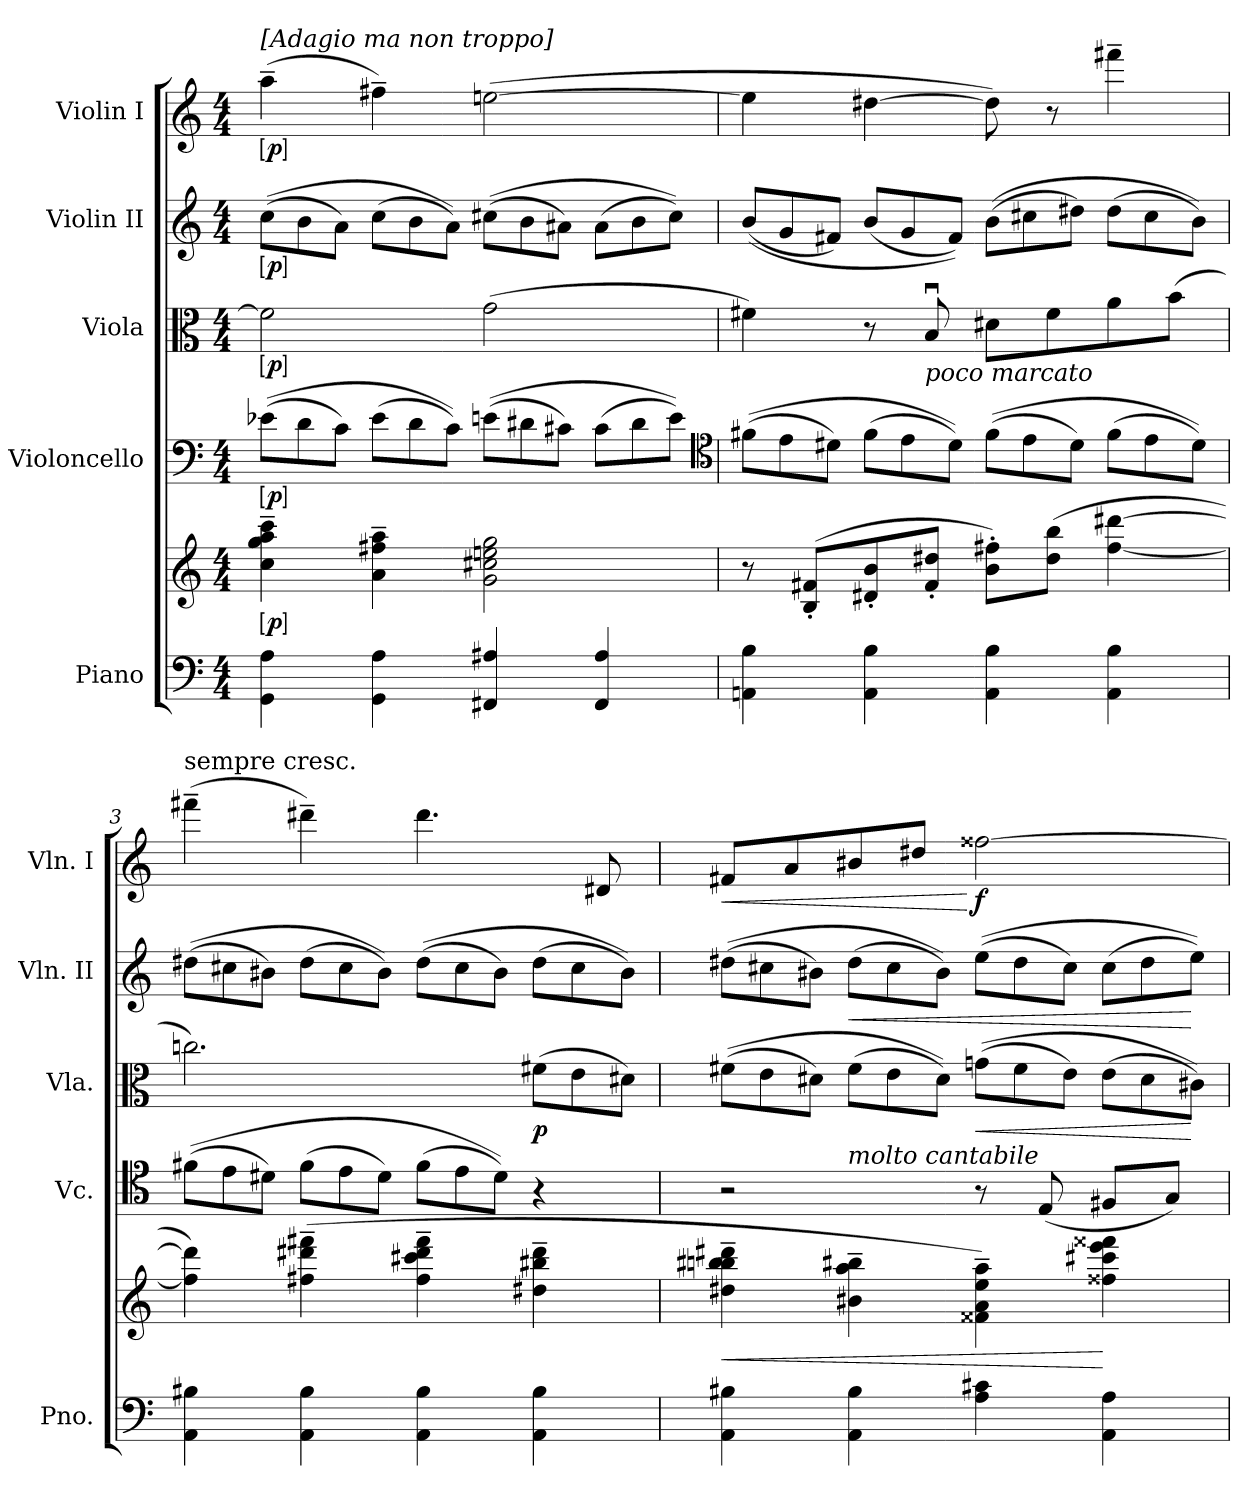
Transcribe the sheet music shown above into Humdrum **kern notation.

**kern	**kern	**dynam	**kern	**dynam	**kern	**dynam	**kern	**dynam	**kern	**dynam
*part5	*part5	*part5	*part4	*part4	*part3	*part3	*part2	*part2	*part1	*part1
*staff6	*staff5	*staff5/6	*staff4	*staff4	*staff3	*staff3	*staff2	*staff2	*staff1	*staff1
*I"Piano	*	*	*I"Violoncello	*	*I"Viola	*	*I"Violin II	*	*I"Violin I	*
*I'Pno.	*	*	*I'Vc.	*	*I'Vla.	*	*I'Vln. II	*	*I'Vln. I	*
*clefF4	*clefG2	*	*clefF4	*	*clefC3	*	*clefG2	*	*clefG2	*
*k[]	*k[]	*	*k[]	*	*k[]	*	*k[]	*	*k[]	*
*M4/4	*M4/4	*	*M4/4	*	*M4/4	*	*M4/4	*	*M4/4	*
*	*	*	*Xtuplet	*	*	*	*Xtuplet	*	*	*
=1	=1	=1	=1	=1	=1	=1	=1	=1	=1	=1
!	!	!	!	!	!	!	!	!	!LO:TX:a:B:t=[Adagio ma non troppo]	!
!	!	!LO:DY:ed=brack	!	!LO:DY:ed=brack	!	!LO:DY:ed=brack	!	!LO:DY:ed=brack	!	!LO:DY:ed=brack
4GG 4A	4cc~ 4gg~ 4aa~ 4ccc~	p	((12e-XL	p	2f#j]	p	((12ccL	p	(4aa~	p
.	.	.	12d	.	.	.	12b	.	.	.
.	.	.	12cJ)	.	.	.	12aJ)	.	.	.
4GG 4A	4a~ 4ff#X~ 4aa~	.	(12e-L	.	.	.	(12ccL	.	4ff#X~)	.
.	.	.	12d	.	.	.	12b	.	.	.
.	.	.	12cJ))	.	.	.	12aJ))	.	.	.
4FF#X 4A#X	2g 2cc#X 2een 2gg	.	((12enL	.	(2g	.	((12cc#XL	.	([2een	.
.	.	.	12d#X	.	.	.	12b	.	.	.
.	.	.	12c#XJ)	.	.	.	12a#XJ)	.	.	.
4FF# 4A#	.	.	(12c#L	.	.	.	(12a#L	.	.	.
.	.	.	12d#	.	.	.	12b	.	.	.
.	.	.	12eJ))	.	.	.	12cc#J))	.	.	.
*	*	*	*clefC4	*	*	*	*	*	*	*
=2	=2	=2	=2	=2	=2	=2	=2	=2	=2	=2
4AAn 4B	8r	.	((12f#XL	.	4f#X)	.	((12bL	.	4ee]	.
.	.	.	12e	.	.	.	12g	.	.	.
.	(8B' 8f#X'L	.	.	.	.	.	.	.	.	.
.	.	.	12d#XJ)	.	.	.	12f#XJ)	.	.	.
4AA 4B	8d#X' 8b'	.	(12f#L	.	8r	.	(12bL	.	[4dd#X	.
.	.	.	12e	.	.	.	12g	.	.	.
!	!	!	!	!	!LO:TX:b:i:t=poco marcato	!	!	!	!	!
.	8f#' 8dd#X'J	.	.	.	8Bu	.	.	.	.	.
.	.	.	12d#J))	.	.	.	12f#J))	.	.	.
4AA 4B	8b' 8ff#X'L)	.	((12f#L	.	8d#XL	.	((12bL	.	8dd#])	.
.	.	.	12e	.	.	.	12cc#X	.	.	.
.	(8dd# 8bbJ	.	.	.	8f#	.	.	.	8r	.
.	.	.	12d#J)	.	.	.	12dd#XJ)	.	.	.
4AA 4B	[4ff# [4ddd#X	.	(12f#L	.	8a	.	(12dd#L	.	4fff#X~	.
.	.	.	12e	.	.	.	12cc#	.	.	.
.	.	.	.	.	(8bJ	.	.	.	.	.
.	.	.	12d#J))	.	.	.	12bJ))	.	.	.
=3	=3	=3	=3	=3	=3	=3	=3	=3	=3	=3
!	!	!	!	!	!	!	!	!	!LO:TX:t=sempre cresc.	!
4AA 4B#X	4ff#] 4ddd#])	.	((12f#XL	.	2.ccn)	.	((12dd#XL	.	(4fff#X~	.
.	.	.	12e	.	.	.	12cc#X	.	.	.
.	.	.	12d#XJ)	.	.	.	12b#XJ)	.	.	.
4AA 4B#	(4ff#X~ 4ddd#X~ 4fff#X~	.	(12f#L	.	.	.	(12dd#L	.	4ddd#X~)	.
.	.	.	12e	.	.	.	12cc#	.	.	.
.	.	.	12d#J)	.	.	.	12b#J))	.	.	.
4AA 4B#	4ff#~ 4ccc#X~ 4ddd#~ 4fff#~	.	(12f#L	.	.	.	((12dd#L	.	4.ddd#	.
.	.	.	12e	.	.	.	12cc#	.	.	.
.	.	.	12d#J))	.	.	.	12b#J)	.	.	.
*	*	*	*	*	*Xtuplet	*	*	*	*	*
4AA 4B#	4dd#X~ 4bb#X~ 4ddd#~	.	4r	.	(12f#XL	p	(12dd#L	.	.	.
.	.	.	.	.	12e	.	12cc#	.	.	.
.	.	.	.	.	.	.	.	.	8d#X	.
.	.	.	.	.	12d#XJ)	.	12b#J))	.	.	.
=4	=4	=4	=4	=4	=4	=4	=4	=4	=4	=4
!	!	!	!	!	!	!	!	!	!	!LO:HP:b
4AA 4B#X	4dd#X~ 4bbn~ 4bb#X~ 4ddd#X~	<	2r	.	((12f#XL	.	((12dd#XL	.	8f#XL	<
.	.	.	.	.	12e	.	12cc#X	.	.	.
.	.	.	.	.	.	.	.	.	8a	.
.	.	.	.	.	12d#XJ)	.	12b#XJ)	.	.	.
!	!	!	!	!	!	!	!	!LO:HP:b	!	!
4AA 4B#	4b#X~ 4aa~ 4bb#X~	.	.	.	(12f#L	.	(12dd#L	<	8b#X	.
.	.	.	.	.	12e	.	12cc#	.	.	.
.	.	.	.	.	.	.	.	.	8dd#XJ	.
.	.	.	.	.	12d#J))	.	12b#J))	.	.	.
!	!	!	!	!	!	!LO:HP:b	!	!	!	!
4A 4c#X	4f##X~ 4a~ 4ee~ 4aa~)	.	8r	.	((12gnL	<	((12eeL	.	[2ff##X	[ f
.	.	.	.	.	12f#	.	12dd#	.	.	.
!	!	!	!LO:TX:a:i:rj:t=molto cantabile	!	!	!	!	!	!	!
.	.	.	(8E	.	.	.	.	.	.	.
.	.	.	.	.	12eJ)	.	12cc#J)	.	.	.
4AA 4A	4ff##X 4ccc#X 4eee 4fff##X	[	8F#XL	.	(12eL	.	(12cc#L	.	.	.
.	.	.	.	.	12d#	.	12dd#	.	.	.
.	.	.	8GJ)	.	.	.	.	.	.	.
.	.	.	.	.	12c#XJ))	[	12eeJ))	[	.	.
=	=	=	=	=	=	=	=	=	=	=
*-	*-	*-	*-	*-	*-	*-	*-	*-	*-	*-
